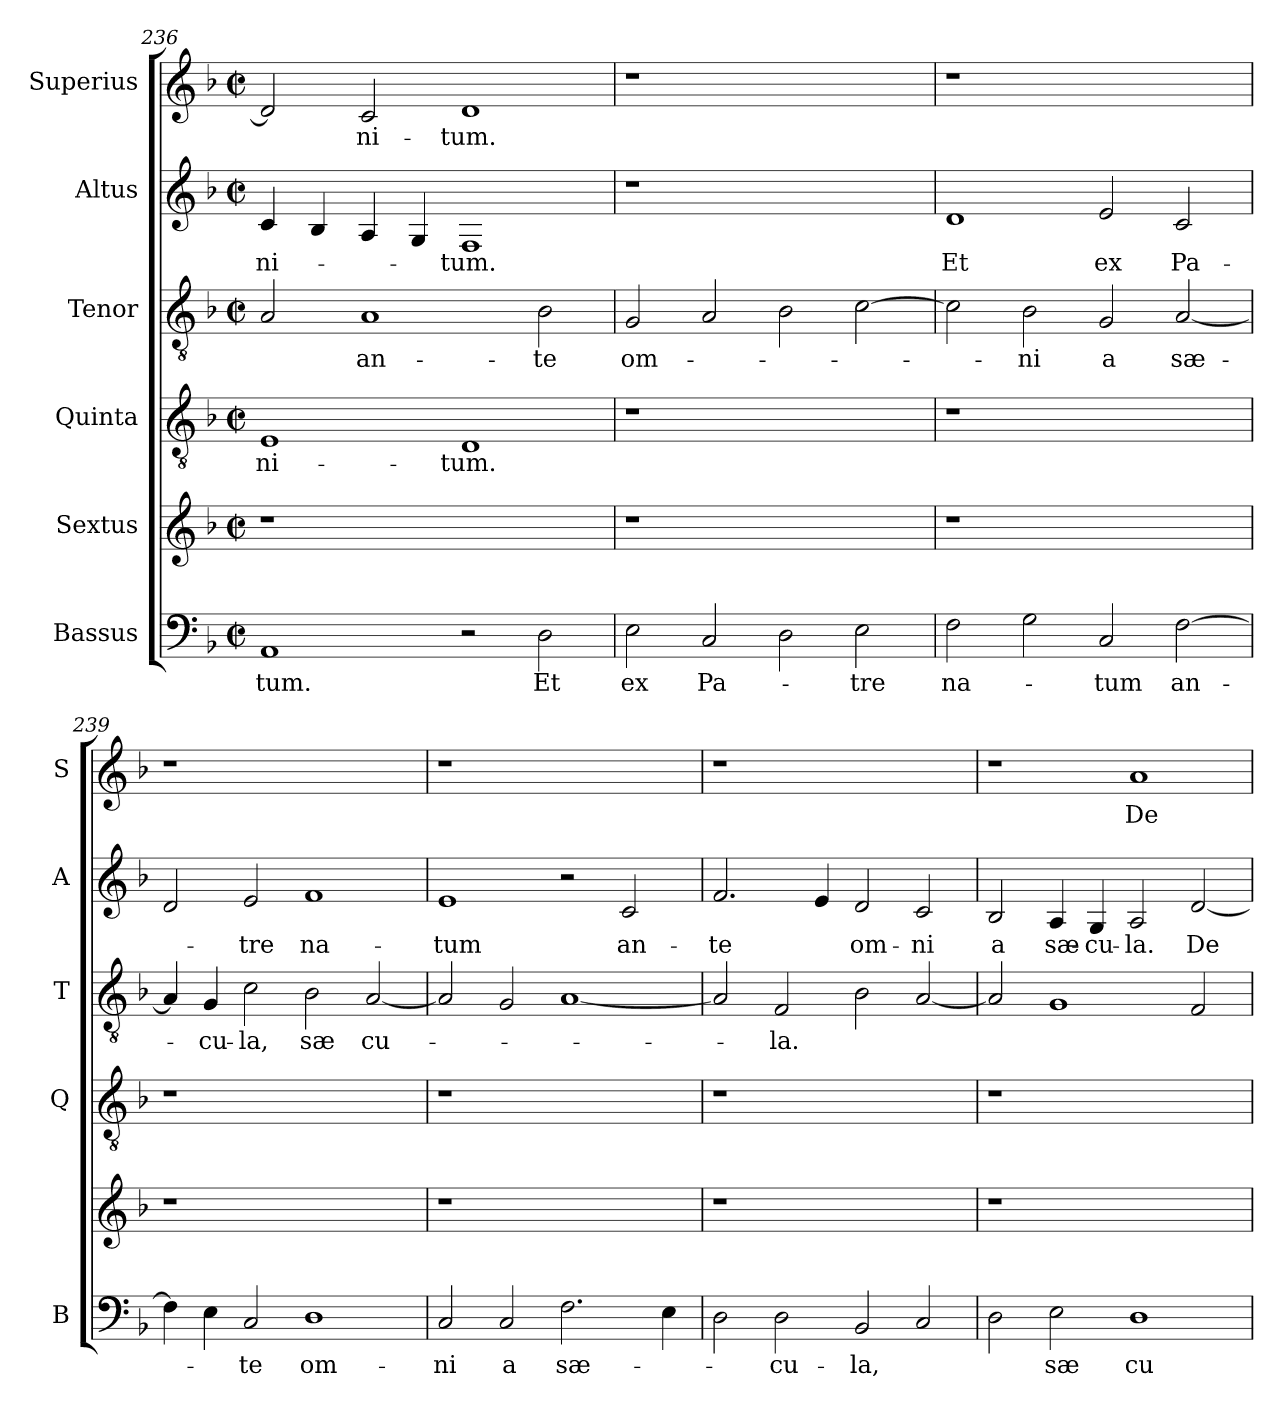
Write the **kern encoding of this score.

**kern	**text	**kern	**kern	**text	**kern	**text	**kern	**text	**kern	**text
*part6	*part6	*part5	*part4	*part4	*part3	*part3	*part2	*part2	*part1	*part1
*staff6	*staff6	*staff5	*staff4	*staff4	*staff3	*staff3	*staff2	*staff2	*staff1	*staff1
*I"Bassus	*	*I"Sextus	*I"Quinta	*	*I"Tenor	*	*I"Altus	*	*I"Superius	*
*I'B	*	*	*I'Q	*	*I'T	*	*I'A	*	*I'S	*
*clefF4	*	*clefG2	*clefGv2	*	*clefGv2	*	*clefG2	*	*clefG2	*
*k[b-]	*	*k[b-]	*k[b-]	*	*k[b-]	*	*k[b-]	*	*k[b-]	*
*F:	*	*F:	*F:	*	*F:	*	*F:	*	*F:	*
*M2/2	*	*M2/2	*M2/2	*	*M2/2	*	*M2/2	*	*M2/2	*
*met(c|)	*	*met(c|)	*met(c|)	*	*met(c|)	*	*met(c|)	*	*met(c|)	*
=236	=236	=236	=236	=236	=236	=236	=236	=236	=236	=236
!	!LO:LY:b	!	!	!LO:LY:b	!	!	!	!LO:LY:b	!	!
1AA	-tum.	1r	1E	-ni-	2A/	.	4c/	-ni-	2d/]	.
.	.	.	.	.	.	.	4B-/	.	.	.
!	!	!	!	!	!	!LO:LY:b	!	!	!	!LO:LY:b
.	.	.	.	.	1A	an-	4A/	.	2c/	-ni-
.	.	.	.	.	.	.	4G/	.	.	.
!	!	!	!	!LO:LY:b	!	!	!	!LO:LY:b	!	!LO:LY:b
2r	.	1ryy	1D	-tum.	.	.	1F	-tum.	1d	-tum.
!	!LO:LY:b	!	!	!	!	!LO:LY:b	!	!	!	!
2D\	Et	.	.	.	2B-\	-te	.	.	.	.
!!LO:LB:g=z
=237	=237	=237	=237	=237	=237	=237	=237	=237	=237	=237
!	!LO:LY:b	!	!	!	!	!LO:LY:b	!	!	!	!
2E\	ex	1r	1r	.	2G/	om-	1r	.	1r	.
!	!LO:LY:b	!	!	!	!	!	!	!	!	!
2C/	Pa-	.	.	.	2A/	.	.	.	.	.
2D\	.	1ryy	1ryy	.	2B-\	.	1ryy	.	1ryy	.
!	!LO:LY:b	!	!	!	!	!	!	!	!	!
2E\	-tre	.	.	.	[2c\	.	.	.	.	.
=238	=238	=238	=238	=238	=238	=238	=238	=238	=238	=238
!	!LO:LY:b	!	!	!	!	!	!	!LO:LY:b	!	!
2F\	na-	1r	1r	.	2c\]	.	1d	Et	1r	.
!	!	!	!	!	!	!LO:LY:b	!	!	!	!
2G\	.	.	.	.	2B-\	-ni	.	.	.	.
!	!LO:LY:b	!	!	!	!	!LO:LY:b	!	!LO:LY:b	!	!
2C/	-tum	1ryy	1ryy	.	2G/	a	2e/	ex	1ryy	.
!	!LO:LY:b	!	!	!	!	!LO:LY:b	!	!LO:LY:b	!	!
[2F\	an-	.	.	.	[2A/	sæ-	2c/	Pa-	.	.
=239	=239	=239	=239	=239	=239	=239	=239	=239	=239	=239
4F\]	.	1r	1r	.	4A/]	.	2d/	.	1r	.
!	!	!	!	!	!	!LO:LY:b	!	!	!	!
4E\	.	.	.	.	4G/	-cu-	.	.	.	.
!	!LO:LY:b	!	!	!	!	!LO:LY:b	!	!LO:LY:b	!	!
2C/	-te	.	.	.	2c\	-la,	2e/	-tre	.	.
!	!LO:LY:b	!	!	!	!	!LO:LY:b	!	!LO:LY:b	!	!
1D	om-	1ryy	1ryy	.	2B-\	sæ	1f	na-	1ryy	.
!	!	!	!	!	!	!LO:LY:b	!	!	!	!
.	.	.	.	.	[2A/	cu-	.	.	.	.
=240	=240	=240	=240	=240	=240	=240	=240	=240	=240	=240
!	!LO:LY:b	!	!	!	!	!	!	!LO:LY:b	!	!
2C/	-ni	1r	1r	.	2A/]	.	1e	-tum	1r	.
!	!LO:LY:b	!	!	!	!	!	!	!	!	!
2C/	a	.	.	.	2G/	.	.	.	.	.
!	!LO:LY:b	!	!	!	!	!	!	!	!	!
2.F\	sæ-	1ryy	1ryy	.	[1A	.	2r	.	1ryy	.
!	!	!	!	!	!	!	!	!LO:LY:b	!	!
.	.	.	.	.	.	.	2c/	an-	.	.
4E\	.	.	.	.	.	.	.	.	.	.
=241	=241	=241	=241	=241	=241	=241	=241	=241	=241	=241
!	!	!	!	!	!	!	!	!LO:LY:b	!	!
2D\	.	1r	1r	.	2A/]	.	2.f/	-te	1r	.
!	!LO:LY:b	!	!	!	!	!LO:LY:b	!	!	!	!
2D\	-cu-	.	.	.	2F/	-la.	.	.	.	.
.	.	.	.	.	.	.	4e/	.	.	.
!	!LO:LY:b	!	!	!	!	!	!	!LO:LY:b	!	!
2BB-/	-la,	1ryy	1ryy	.	2B-\	.	2d/	om-	1ryy	.
!	!	!	!	!	!	!	!	!LO:LY:b	!	!
2C/	.	.	.	.	[2A/	.	2c/	-ni	.	.
=242	=242	=242	=242	=242	=242	=242	=242	=242	=242	=242
!	!	!	!	!	!	!	!	!LO:LY:b	!	!
2D\	.	1r	1r	.	2A/]	.	2B-/	a	1r	.
!	!LO:LY:b	!	!	!	!	!	!	!LO:LY:b	!	!
2E\	sæ	.	.	.	1G	.	4A/	sæ-	.	.
!	!	!	!	!	!	!	!	!LO:LY:b	!	!
.	.	.	.	.	.	.	4G/	-cu-	.	.
!	!LO:LY:b	!	!	!	!	!	!	!LO:LY:b	!	!LO:LY:b
1D	cu-	1ryy	1ryy	.	.	.	2A/	-la.	1a	De-
!	!	!	!	!	!	!	!	!LO:LY:b	!	!
.	.	.	.	.	2F/	.	[2d/	De-	.	.
=	=	=	=	=	=	=	=	=	=	=
*-	*-	*-	*-	*-	*-	*-	*-	*-	*-	*-
